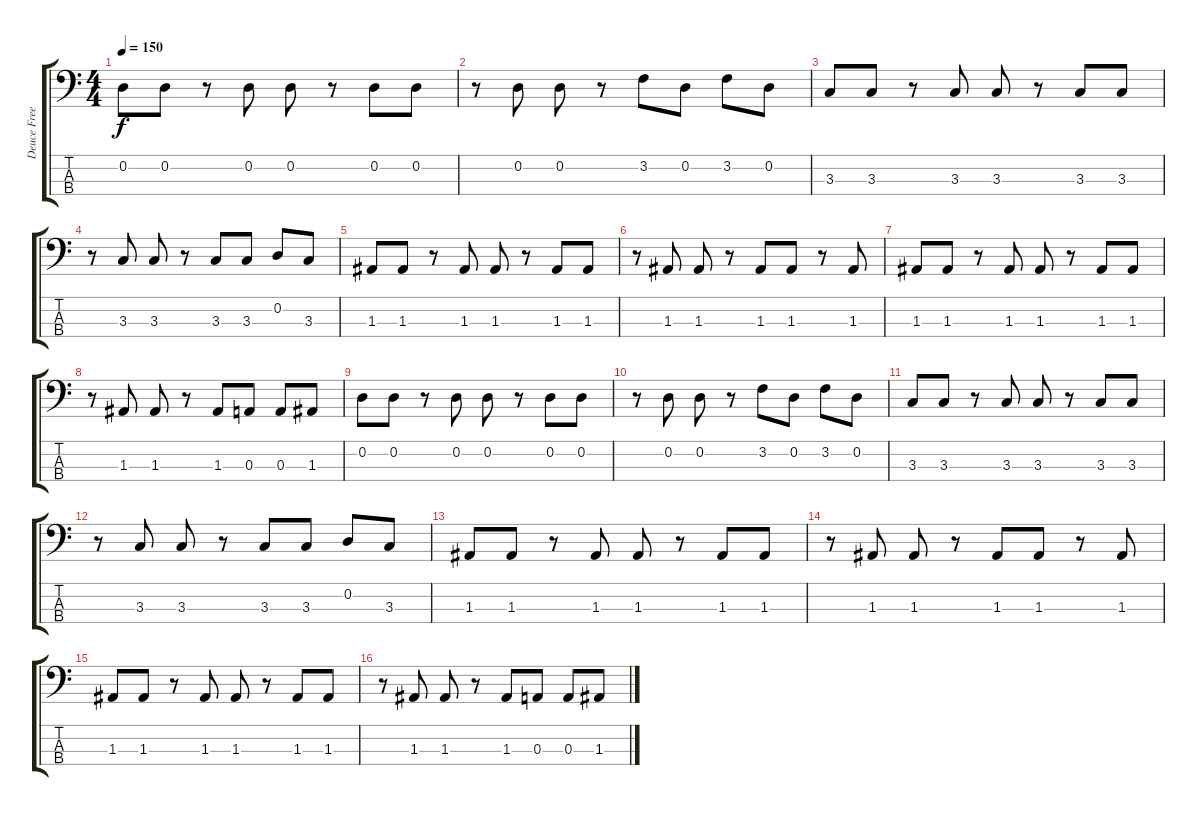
\track ("Deuce Freely" "Deuce Free") {instrument electricbassfinger}
\staff {score tabs}
\tuning (G2 D2 A1 D1) {hide}
\ts (4 4)
\tempo 150
\clef f4
\ks c
0.2.8{dy f volume 12} 0.2.8 r.8 0.2.8 0.2.8 r.8 0.2.8 0.2.8 |
r.8 0.2.8 0.2.8 r.8 3.2.8 0.2.8 3.2.8 0.2.8 |
3.3.8 3.3.8 r.8 3.3.8 3.3.8 r.8 3.3.8 3.3.8 |
r.8 3.3.8 3.3.8 r.8 3.3.8 3.3.8 0.2.8 3.3.8 |
1.3.8 1.3.8 r.8 1.3.8 1.3.8 r.8 1.3.8 1.3.8 |
r.8 1.3.8 1.3.8 r.8 1.3.8 1.3.8 r.8 1.3.8 |
1.3.8 1.3.8 r.8 1.3.8 1.3.8 r.8 1.3.8 1.3.8 |
r.8 1.3.8 1.3.8 r.8 1.3.8 0.3.8 0.3.8 1.3.8 |
0.2.8{volume 12} 0.2.8 r.8 0.2.8 0.2.8 r.8 0.2.8 0.2.8 |
r.8 0.2.8 0.2.8 r.8 3.2.8 0.2.8 3.2.8 0.2.8 |
3.3.8 3.3.8 r.8 3.3.8 3.3.8 r.8 3.3.8 3.3.8 |
r.8 3.3.8 3.3.8 r.8 3.3.8 3.3.8 0.2.8 3.3.8 |
1.3.8 1.3.8 r.8 1.3.8 1.3.8 r.8 1.3.8 1.3.8 |
r.8 1.3.8 1.3.8 r.8 1.3.8 1.3.8 r.8 1.3.8 |
1.3.8 1.3.8 r.8 1.3.8 1.3.8 r.8 1.3.8 1.3.8 |
r.8 1.3.8 1.3.8 r.8 1.3.8 0.3.8 0.3.8 1.3.8
